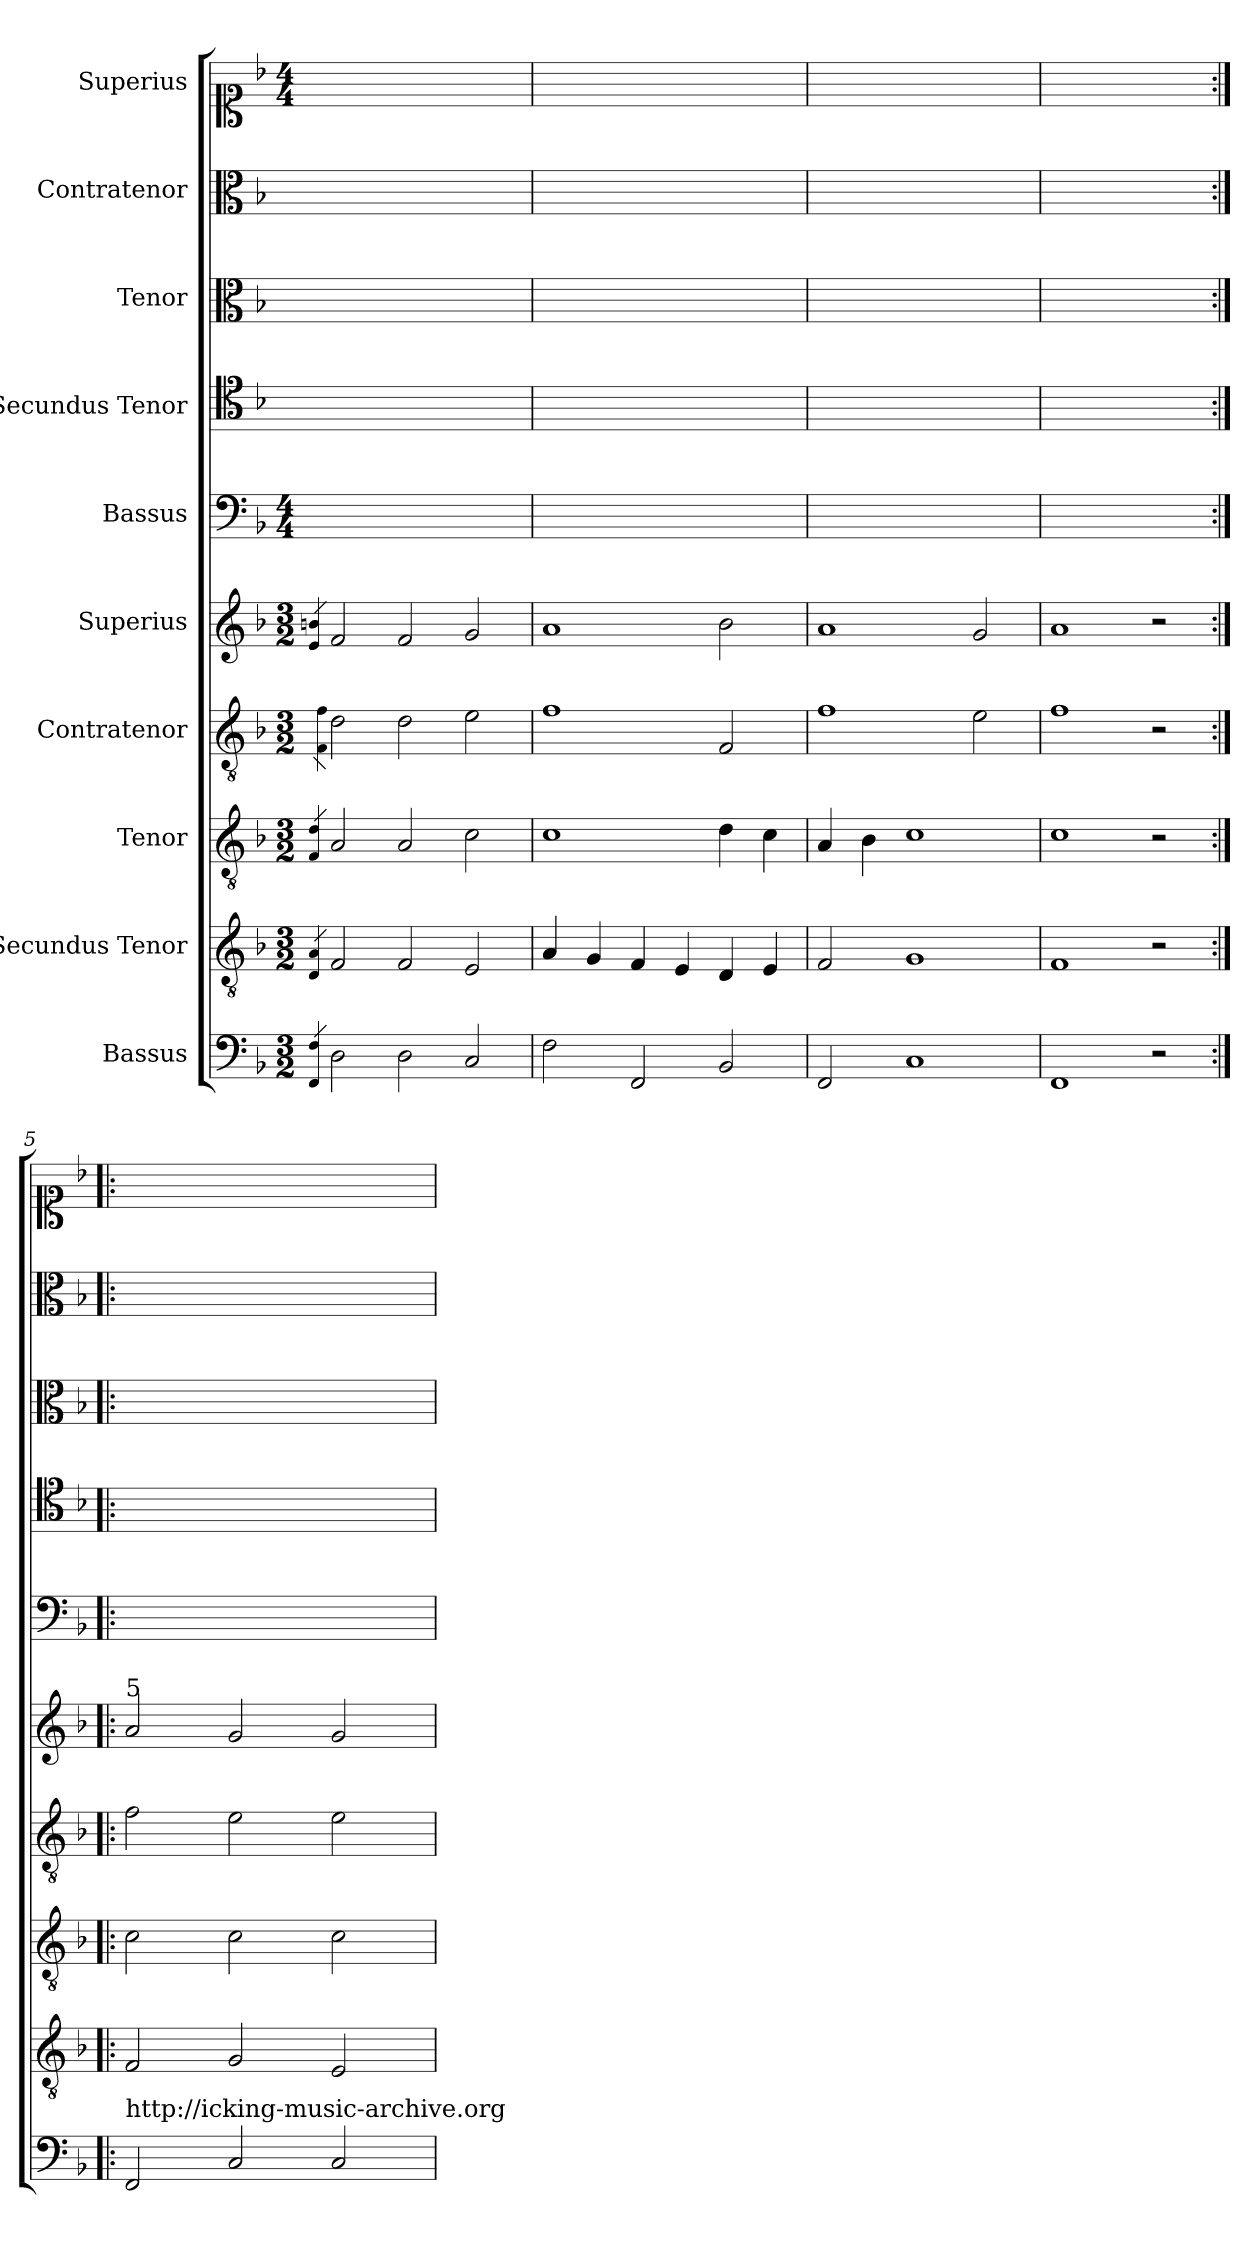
**kern	**kern	**kern	**kern	**kern	**kern	**kern	**kern	**kern	**kern
*part10	*part9	*part8	*part7	*part6	*part5	*part4	*part3	*part2	*part1
*staff10	*staff9	*staff8	*staff7	*staff6	*staff5	*staff4	*staff3	*staff2	*staff1
*I"Bassus	*I"Secundus Tenor	*I"Tenor	*I"Contratenor	*I"Superius	*I"Bassus	*I"Secundus Tenor	*I"Tenor	*I"Contratenor	*I"Superius
*clefF4	*clefGv2	*clefGv2	*clefGv2	*clefG2	*clefF4	*clefC4	*clefC3	*clefC3	*clefC1
*k[b-]	*k[b-]	*k[b-]	*k[b-]	*k[b-]	*k[b-]	*k[b-]	*k[b-]	*k[b-]	*k[b-]
*M3/2	*M3/2	*M3/2	*M3/2	*M3/2	*M4/4	*	*	*	*M4/4
=1	=1	=1	=1	=1	=1	=1	=1	=1	=1
4qFF 4qF	4qD 4qA	4qF 4qd	4qF 4qf	4qe 4qbn	.	.	.	.	.
2D\	2F/	2A/	2d\	2f/	1ryy	1ryy	1ryy	1ryy	1ryy
2D\	2F/	2A/	2d\	2f/	.	.	.	.	.
2C/	2E/	2c\	2e\	2g/	2ryy	2ryy	2ryy	2ryy	2ryy
!!LO:PB:g=z
=2	=2	=2	=2	=2	=2	=2	=2	=2	=2
2F\	4A/	1c	1f	1a	1ryy	1ryy	1ryy	1ryy	1ryy
.	4G/	.	.	.	.	.	.	.	.
2FF/	4F/	.	.	.	.	.	.	.	.
.	4E/	.	.	.	.	.	.	.	.
2BB-/	4D/	4d\	2F/	2b-\	2ryy	2ryy	2ryy	2ryy	2ryy
.	4E/	4c\	.	.	.	.	.	.	.
=3	=3	=3	=3	=3	=3	=3	=3	=3	=3
2FF/	2F/	4A/	1f	1a	1ryy	1ryy	1ryy	1ryy	1ryy
.	.	4B-\	.	.	.	.	.	.	.
1C	1G	1c	.	.	.	.	.	.	.
.	.	.	2e\	2g/	2ryy	2ryy	2ryy	2ryy	2ryy
=4	=4	=4	=4	=4	=4	=4	=4	=4	=4
1FF	1F	1c	1f	1a	1ryy	1ryy	1ryy	1ryy	1ryy
2r	2r	2r	2r	2r	2ryy	2ryy	2ryy	2ryy	2ryy
!!LO:PB:g=z
=5:|!|:	=5:|!|:	=5:|!|:	=5:|!|:	=5:|!|:	=5:|!|:	=5:|!|:	=5:|!|:	=5:|!|:	=5:|!|:
!	!	!	!	!LO:TX:a:t=5	!	!	!	!	!
!LO:TX:a:t=http&colon;//icking-music-archive.org	!	!	!	!	!	!	!	!	!
2FF/	2F/	2c\	2f\	2a/	1ryy	1ryy	1ryy	1ryy	1ryy
2C/	2G/	2c\	2e\	2g/	.	.	.	.	.
2C/	2E/	2c\	2e\	2g/	2ryy	2ryy	2ryy	2ryy	2ryy
=	=	=	=	=	=	=	=	=	=
*-	*-	*-	*-	*-	*-	*-	*-	*-	*-
